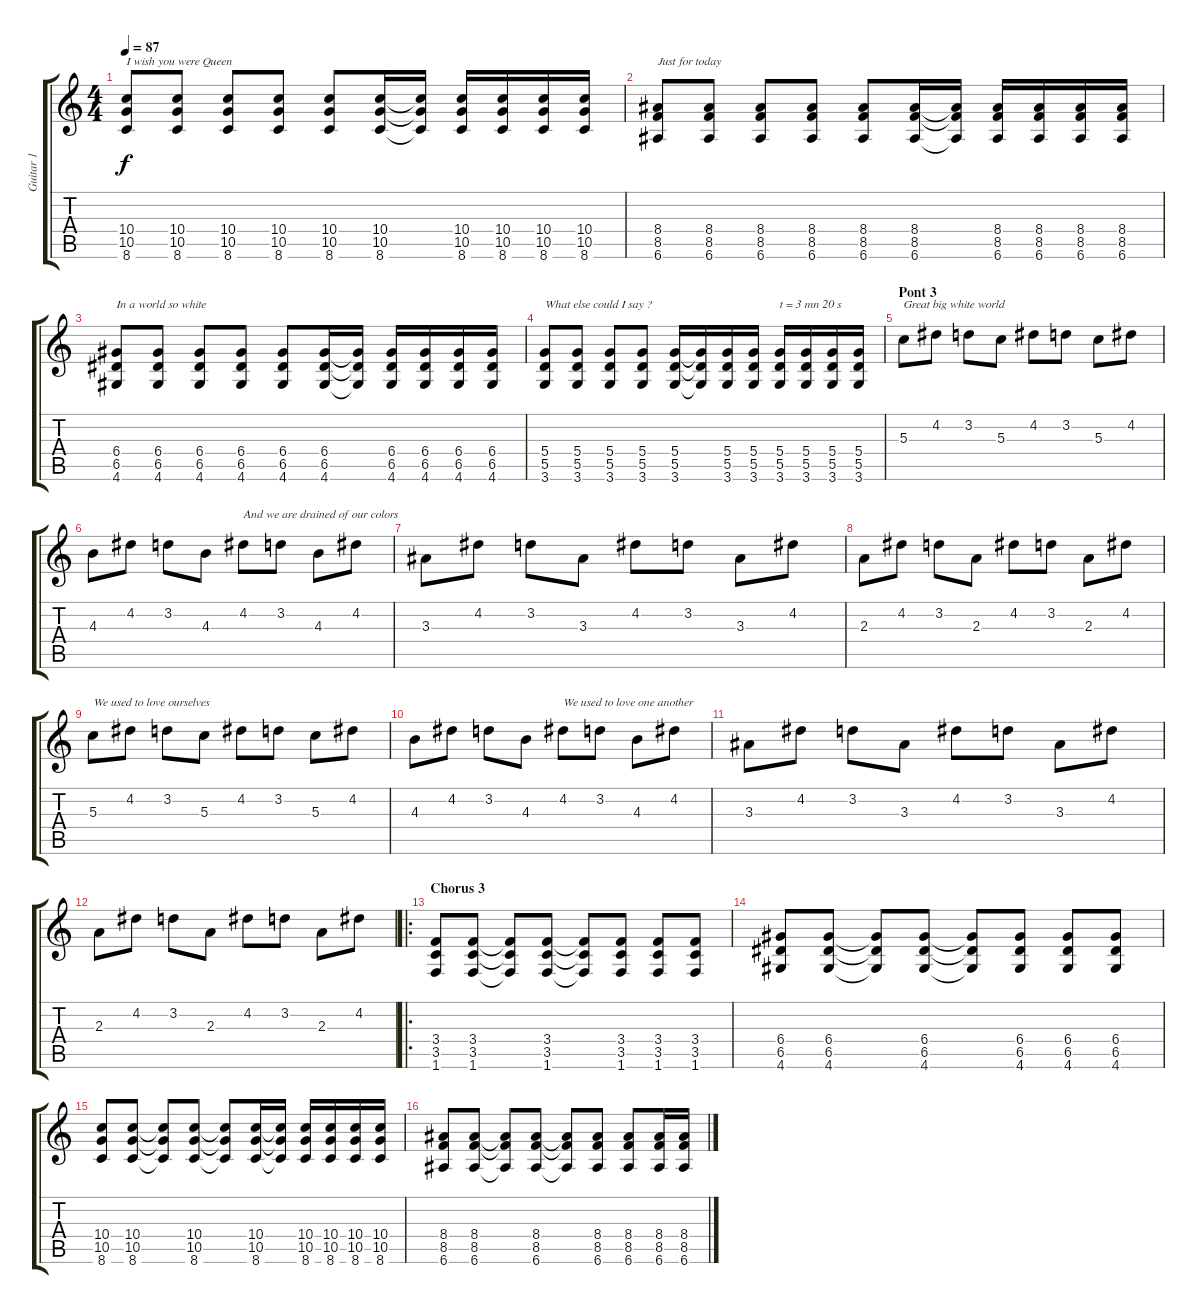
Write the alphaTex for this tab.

\track ("Guitar 1" "Guitar 1") {instrument overdrivenguitar}
\staff {score tabs}
\tuning (E4 B3 G3 D3 A2 E2) {hide}
\ts (4 4)
\tempo 87
\clef g2
\ks c
(10.4 10.5 8.6).8{txt "I wish you were Queen " dy f} (10.4 10.5 8.6).8 (10.4 10.5 8.6).8 (10.4 10.5 8.6).8 (10.4 10.5 8.6).8 (10.4 10.5 8.6).16 (10.4{t} 10.5{t} 8.6{t}).16 (10.4 10.5 8.6).16 (10.4 10.5 8.6).16 (10.4 10.5 8.6).16 (10.4 10.5 8.6).16 |
(8.4 8.5 6.6).8{txt "Just for today"} (8.4 8.5 6.6).8 (8.4 8.5 6.6).8 (8.4 8.5 6.6).8 (8.4 8.5 6.6).8 (8.4 8.5 6.6).16 (8.4{t} 8.5{t} 6.6{t}).16 (8.4 8.5 6.6).16 (8.4 8.5 6.6).16 (8.4 8.5 6.6).16 (8.4 8.5 6.6).16 |
(6.4 6.5 4.6).8{txt "In a world so white"} (6.4 6.5 4.6).8 (6.4 6.5 4.6).8 (6.4 6.5 4.6).8 (6.4 6.5 4.6).8 (6.4 6.5 4.6).16 (6.4{t} 6.5{t} 4.6{t}).16 (6.4 6.5 4.6).16 (6.4 6.5 4.6).16 (6.4 6.5 4.6).16 (6.4 6.5 4.6).16 |
(5.4 5.5 3.6).8{txt "What else could I say ?"} (5.4 5.5 3.6).8 (5.4 5.5 3.6).8 (5.4 5.5 3.6).8 (5.4 5.5 3.6).16 (5.4{t} 5.5{t} 3.6{t}).16 (5.4 5.5 3.6).16 (5.4 5.5 3.6).16 (5.4 5.5 3.6).16{txt "t = 3 mn 20 s"} (5.4 5.5 3.6).16 (5.4 5.5 3.6).16 (5.4 5.5 3.6).16 |
\section ("" "Pont 3")
5.3.8{txt "Great big white world" instrument acousticguitarnylon} 4.2.8 3.2.8 5.3.8 4.2.8 3.2.8 5.3.8 4.2.8 |
4.3.8 4.2.8 3.2.8 4.3.8 4.2.8{txt "And we are drained of our colors"} 3.2.8 4.3.8 4.2.8 |
3.3.8 4.2.8 3.2.8 3.3.8 4.2.8 3.2.8 3.3.8 4.2.8 |
2.3.8 4.2.8 3.2.8 2.3.8 4.2.8 3.2.8 2.3.8 4.2.8 |
5.3.8{txt "We used to love ourselves"} 4.2.8 3.2.8 5.3.8 4.2.8 3.2.8 5.3.8 4.2.8 |
4.3.8 4.2.8 3.2.8 4.3.8 4.2.8{txt "We used to love one another"} 3.2.8 4.3.8 4.2.8 |
3.3.8 4.2.8 3.2.8 3.3.8 4.2.8 3.2.8 3.3.8 4.2.8 |
2.3.8 4.2.8 3.2.8 2.3.8 4.2.8 3.2.8 2.3.8 4.2.8 |
\ro
\section ("" "Chorus 3")
(3.4 3.5 1.6).8{volume 12 instrument overdrivenguitar} (3.4 3.5 1.6).8 (3.4{t} 3.5{t} 1.6{t}).8 (3.4 3.5 1.6).8 (3.4{t} 3.5{t} 1.6{t}).8 (3.4 3.5 1.6).8 (3.4 3.5 1.6).8 (3.4 3.5 1.6).8 |
(6.4 6.5 4.6).8 (6.4 6.5 4.6).8 (6.4{t} 6.5{t} 4.6{t}).8 (6.4 6.5 4.6).8 (6.4{t} 6.5{t} 4.6{t}).8 (6.4 6.5 4.6).8 (6.4 6.5 4.6).8 (6.4 6.5 4.6).8 |
(10.4 10.5 8.6).8 (10.4 10.5 8.6).8 (10.4{t} 10.5{t} 8.6{t}).8 (10.4 10.5 8.6).8 (10.4{t} 10.5{t} 8.6{t}).8 (10.4 10.5 8.6).16 (10.4{t} 10.5{t} 8.6{t}).16 (10.4 10.5 8.6).16 (10.4 10.5 8.6).16 (10.4 10.5 8.6).16 (10.4 10.5 8.6).16 |
(8.4 8.5 6.6).8 (8.4 8.5 6.6).8 (8.4{t} 8.5{t} 6.6{t}).8 (8.4 8.5 6.6).8 (8.4{t} 8.5{t} 6.6{t}).8 (8.4 8.5 6.6).8 (8.4 8.5 6.6).8 (8.4 8.5 6.6).16 (8.4 8.5 6.6).16
